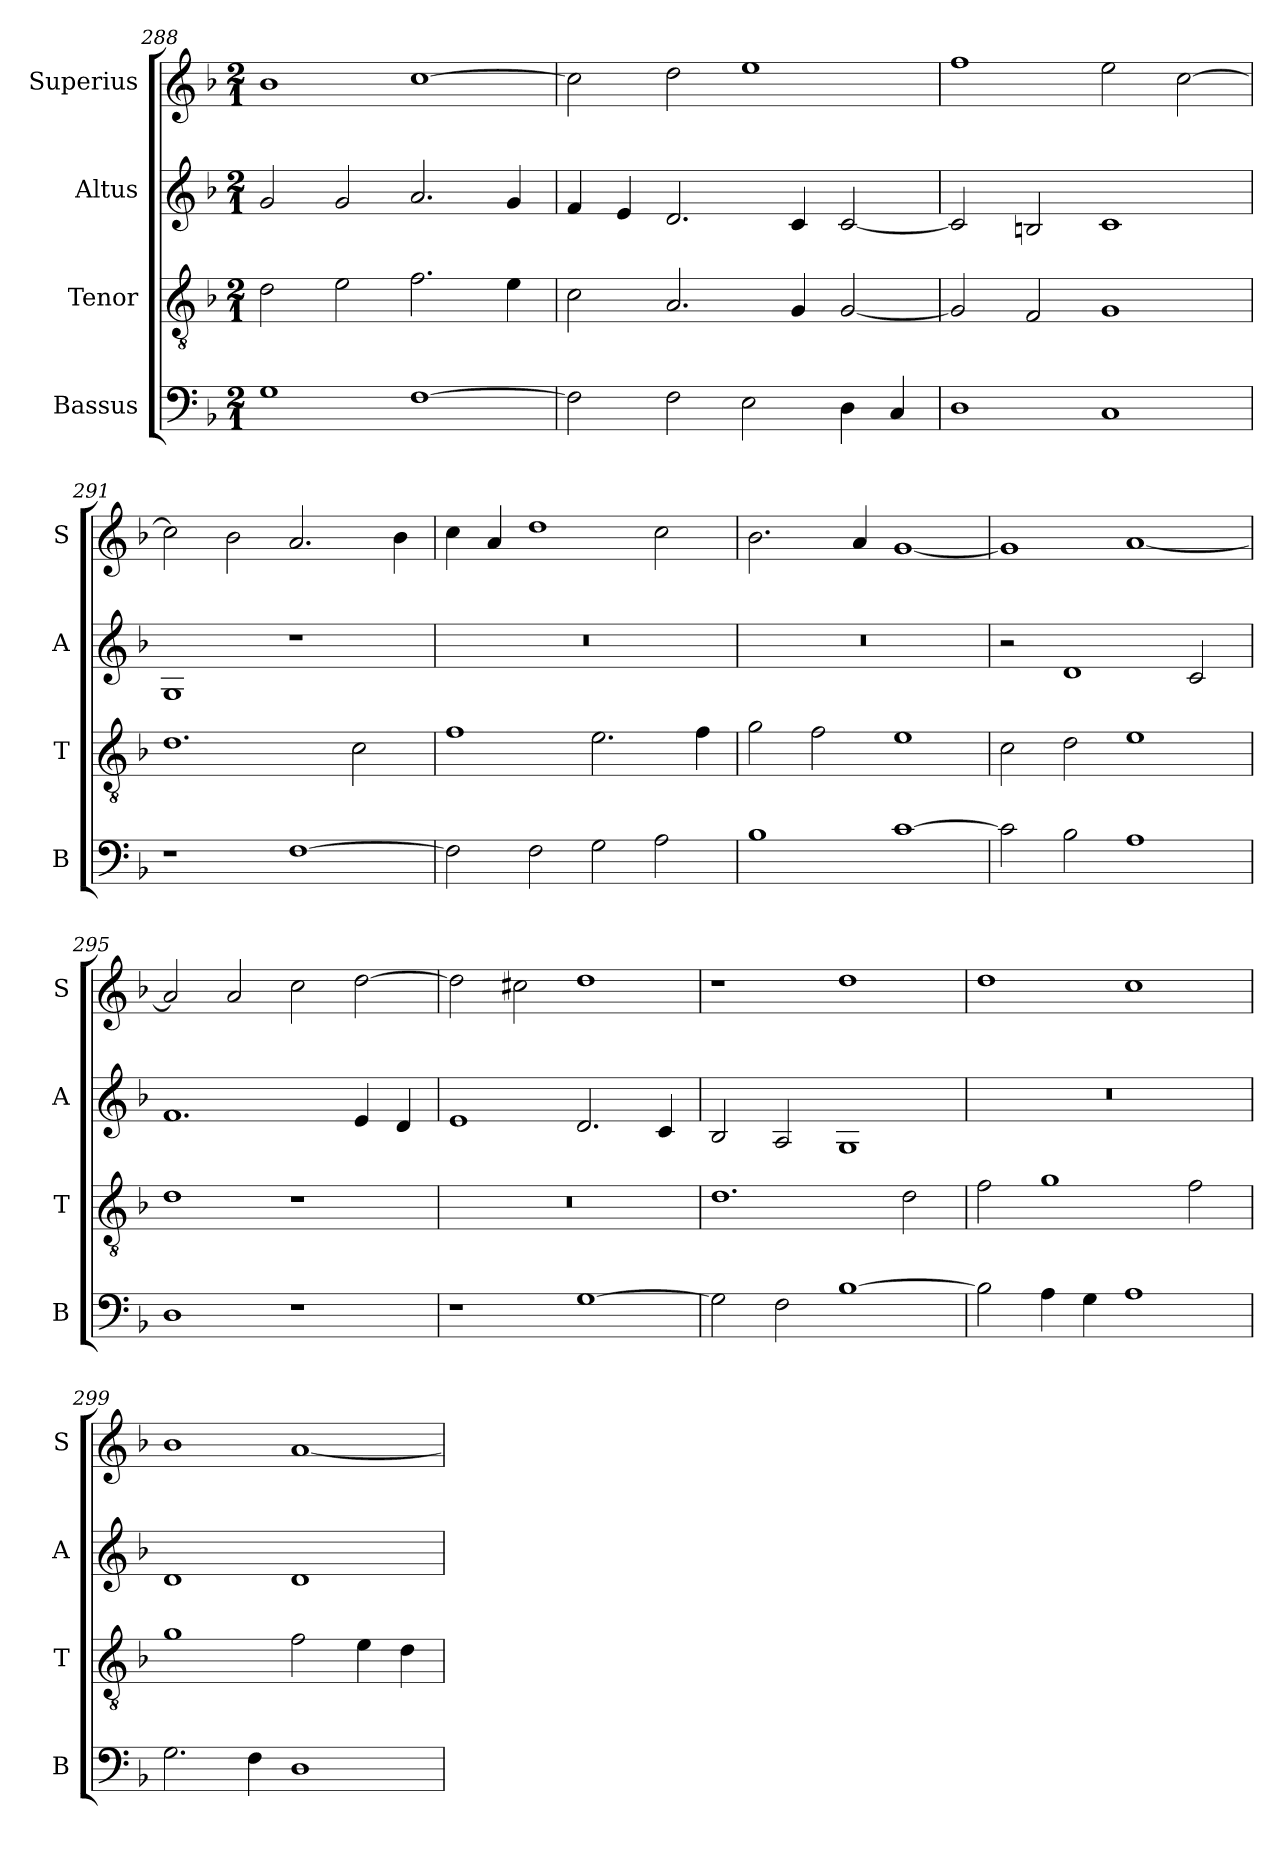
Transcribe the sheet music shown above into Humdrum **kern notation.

**kern	**kern	**kern	**kern
*part4	*part3	*part2	*part1
*staff4	*staff3	*staff2	*staff1
*I"Bassus	*I"Tenor	*I"Altus	*I"Superius
*I'B	*I'T	*I'A	*I'S
*clefF4	*clefGv2	*clefG2	*clefG2
*k[b-]	*k[b-]	*k[b-]	*k[b-]
*F:	*F:	*F:	*F:
*M2/1	*M2/1	*M2/1	*M2/1
=288	=288	=288	=288
1G	2d	2g	1b-
.	2e	2g	.
[1F	2.f	2.a	[1cc
.	4e	4g	.
=289	=289	=289	=289
2F]	2c	4f	2cc]
.	.	4e	.
2F	2.A	2.d	2dd
2E	.	.	1ee
.	4G	4c	.
4D	[2G	[2c	.
4C	.	.	.
=290	=290	=290	=290
1D	2G]	2c]	1ff
.	2F	2Bn	.
1C	1G	1c	2ee
.	.	.	[2cc
=291	=291	=291	=291
1r	1.d	1G	2cc]
.	.	.	2b-
[1F	.	1r	2.a
.	2c	.	.
.	.	.	4b-
=292	=292	=292	=292
2F]	1f	0r	4cc
.	.	.	4a
2F	.	.	1dd
2G	2.e	.	.
2A	.	.	2cc
.	4f	.	.
=293	=293	=293	=293
1B-	2g	0r	2.b-
.	2f	.	.
.	.	.	4a
[1c	1e	.	[1g
=294	=294	=294	=294
2c]	2c	2r	1g]
2B-	2d	1d	.
1A	1e	.	[1a
.	.	2c	.
=295	=295	=295	=295
1D	1d	1.f	2a]
.	.	.	2a
1r	1r	.	2cc
.	.	4e	[2dd
.	.	4d	.
=296	=296	=296	=296
1r	0r	1e	2dd]
.	.	.	2cc#X
[1G	.	2.d	1dd
.	.	4c	.
=297	=297	=297	=297
2G]	1.d	2B-	1r
2F	.	2A	.
[1B-	.	1G	1dd
.	2d	.	.
=298	=298	=298	=298
2B-]	2f	0r	1dd
4A	1g	.	.
4G	.	.	.
1A	.	.	1cc
.	2f	.	.
=299	=299	=299	=299
2.G	1g	1d	1b-
4F	.	.	.
1D	2f	1d	[1a
.	4e	.	.
.	4d	.	.
=	=	=	=
*-	*-	*-	*-
